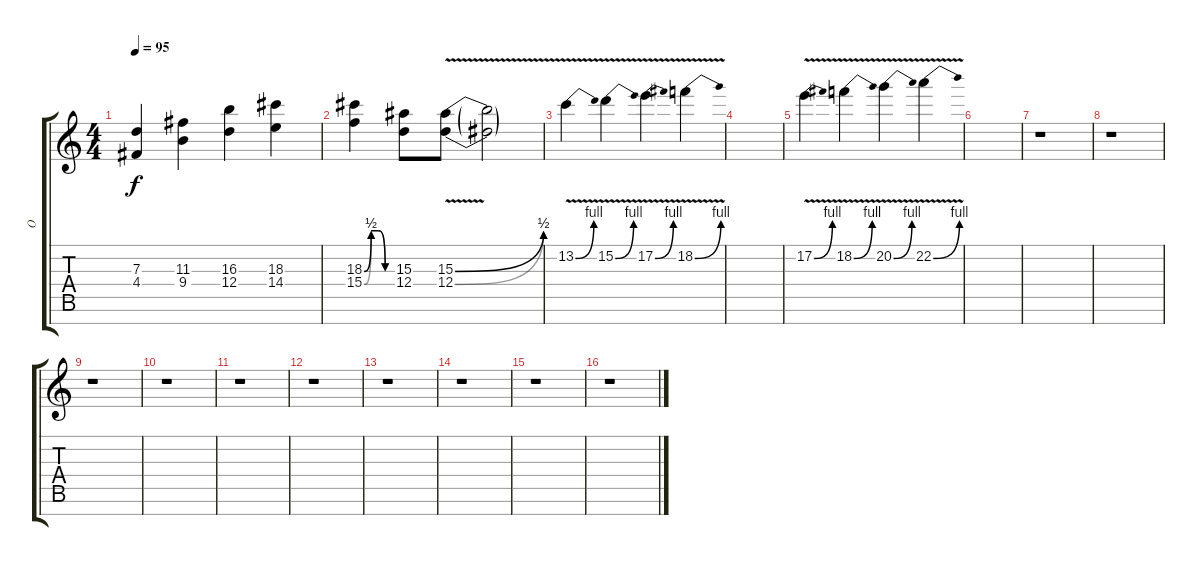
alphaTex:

\track ("O" "O") {instrument acousticguitarsteel}
\staff {score tabs}
\tuning (E4 B3 G3 D3 A2 E2 B1) {hide}
\ts (4 4)
\tempo 95
\clef g2
\ks c
(7.3 4.4).4{dy f} (11.3 9.4).4 (16.3 12.4).4 (18.3 14.4).4 |
(18.3{be (custom 0 0 15 2 30 2 45 0 60 0)} 15.4{be (custom 0 0 15 2 30 2 45 0 60 0)}).4 (15.3 12.4).8 (15.3{be (bend 0 0 60 2) v} 12.4{be (bend 0 0 60 2) v}).8 (15.3{t} 12.4{t}).2 |
\section ("" " ")
13.2{be (bend 0 0 60 4) v}.4 15.2{be (bend 0 0 60 4) v}.4 17.2{be (bend 0 0 60 4) v}.4 18.2{be (bend 0 0 60 4) v}.4 |
|
17.2{be (bend 0 0 60 4) v}.4 18.2{be (bend 0 0 60 4) v}.4 20.2{be (bend 0 0 60 4) v}.4 22.2{be (bend 0 0 60 4) v}.4 |
|
r.1 |
r.1 |
r.1 |
r.1 |
r.1 |
\section ("" " ")
r.1 |
r.1 |
r.1 |
r.1 |
r.1
